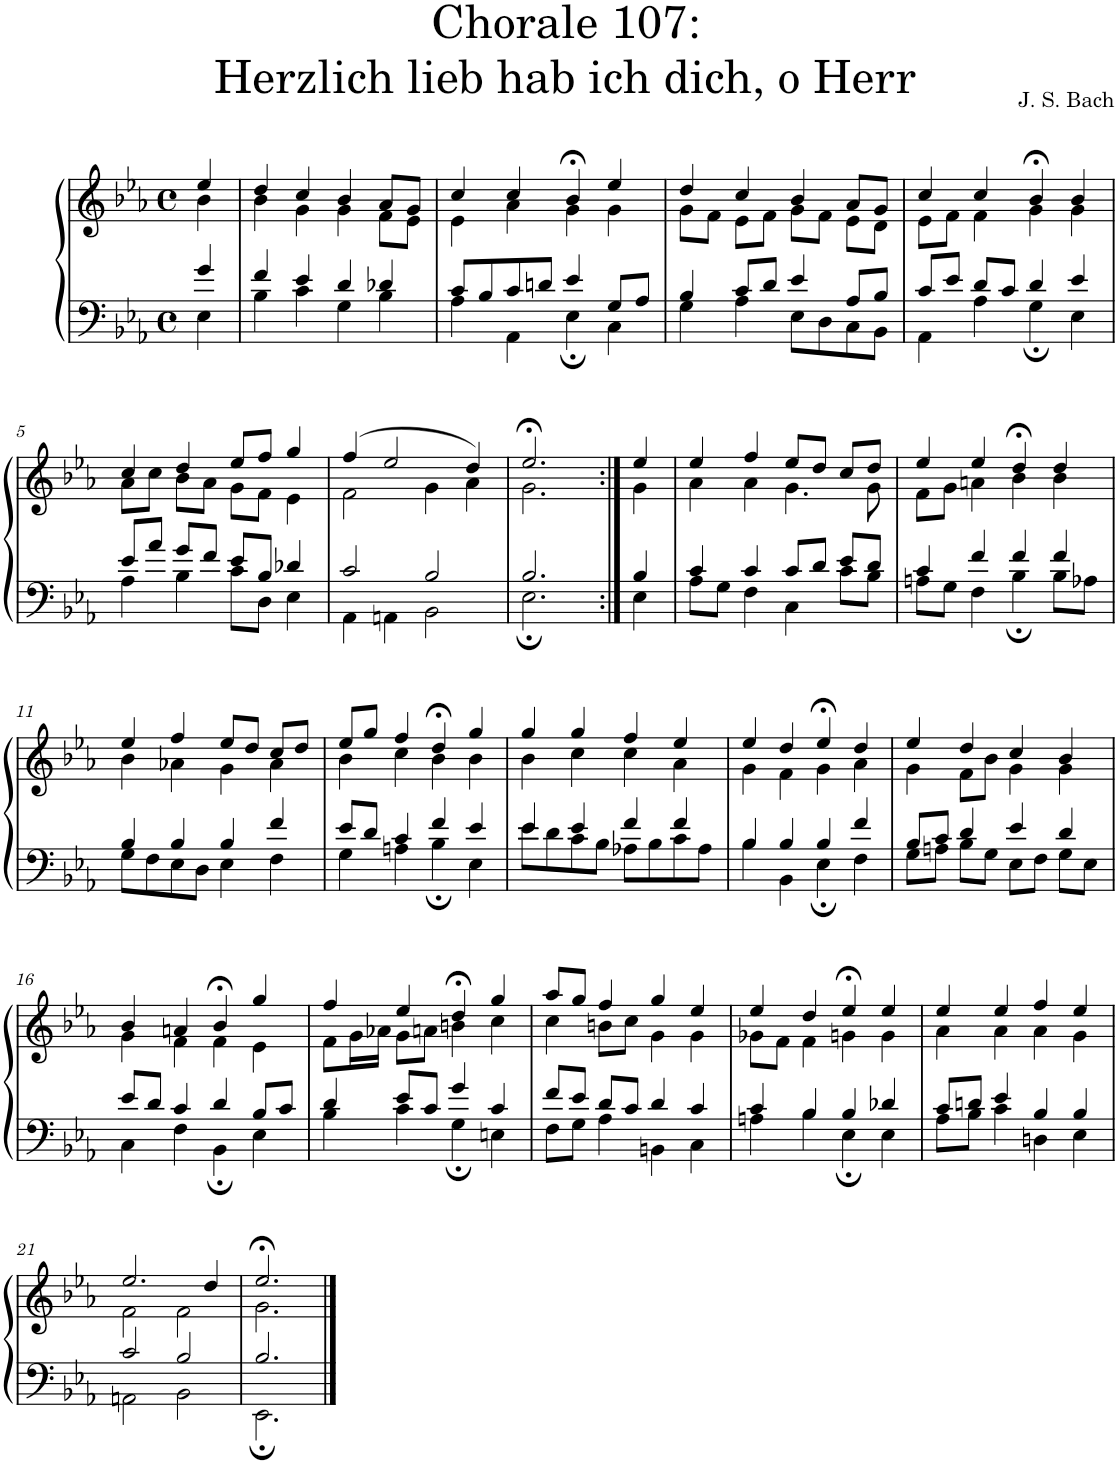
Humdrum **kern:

**kern	**kern
*part1	*part1
*staff2	*staff1
*I"S,A	*
*clefF4	*clefG2
*k[b-e-a-]	*k[b-e-a-]
*M4/4	*M4/4
*met(c)	*met(c)
=	=
*^	*^
4g/	4E-\	4ee-/	4b-\
=1	=1	=1	=1
4f/	4B-\	4dd/	4b-\
4e-/	4c\	4cc/	4g\
4d/	4G\	4b-/	4g\
4d-X/	4B-\	8a-/L	8f\L
.	.	8g/J	8e-\J
=2	=2	=2	=2
8c/L	4A-\	4cc/	4e-\
8B-/	.	.	.
8c/	4AA-\	4cc/	4a-\
8dn/J	.	.	.
4e-/	4E-;\	4b-;</	4g\
8G/L	4C\	4ee-/	4g\
8A-/J	.	.	.
=3	=3	=3	=3
4B-/	4G\	4dd/	8g\L
.	.	.	8f\J
8c/L	4A-\	4cc/	8e-\L
8d/J	.	.	8f\J
4e-/	8E-\L	4b-/	8g\L
.	8D\	.	8f\J
8A-/L	8C\	8a-/L	8e-\L
8B-/J	8BB-\J	8g/J	8d\J
=4	=4	=4	=4
8c/L	4AA-\	4cc/	8e-\L
8e-/J	.	.	8f\J
8d/L	4A-\	4cc/	4f\
8c/J	.	.	.
4d/	4G;\	4b-;</	4g\
4e-/	4E-\	4b-/	4g\
!!LO:LB:g=z	!!
=5	=5	=5	=5
8e-/L	4A-\	4cc/	8a-\L
8a-/J	.	.	8cc\J
8g/L	4B-\	4dd/	8b-\L
8f/J	.	.	8a-\J
8e-/L	8c\L	8ee-/L	8g\L
8B-/J	8D\J	8ff/J	8f\J
4d-X/	4E-\	4gg/	4e-\
=6	=6	=6	=6
2c/	4AA-\	(>4ff/	2f\
.	4AAn\	2ee-/	.
2B-/	2BB-\	.	4g\
.	.	4dd/)	4a-\
=1550	=1550	=1550	=1550
2.B-/	2.E-;\	2.ee-;</	2.g\
=1551:|!	=1551:|!	=1551:|!	=1551:|!
4B-/	4E-\	4ee-/	4g\
=9	=9	=9	=9
4c/	8A-\L	4ee-/	4a-\
.	8G\J	.	.
4c/	4F\	4ff/	4a-\
8c/L	4C\	8ee-/L	4.g\
8d/J	.	8dd/J	.
8e-/L	8c\L	8cc/L	.
8d/J	8B-\J	8dd/J	8g\
=10	=10	=10	=10
4c/	8An\L	4ee-/	8f\L
.	8G\J	.	8g\J
4f/	4F\	4ee-/	4an\
4f/	4B-;\	4dd;</	4b-\
4f/	8B-\L	4dd/	4b-\
.	8A-X\J	.	.
!!LO:LB:g=z	!!
=11	=11	=11	=11
4B-/	8G\L	4ee-/	4b-\
.	8F\	.	.
4B-/	8E-\	4ff/	4a-X\
.	8D\J	.	.
4B-/	4E-\	8ee-/L	4g\
.	.	8dd/J	.
4f/	4F\	8cc/L	4a-\
.	.	8dd/J	.
=12	=12	=12	=12
8e-/L	4G\	8ee-/L	4b-\
8d/J	.	8gg/J	.
4c/	4An\	4ff/	4cc\
4f/	4B-;\	4dd;</	4b-\
4e-/	4E-\	4gg/	4b-\
=13	=13	=13	=13
4e-/	8e-\L	4gg/	4b-\
.	8d\	.	.
4e-/	8c\	4gg/	4cc\
.	8B-\J	.	.
4f/	8A-X\L	4ff/	4cc\
.	8B-\	.	.
4f/	8c\	4ee-/	4a-\
.	8A-\J	.	.
=14	=14	=14	=14
4B-/	4B-\	4ee-/	4g\
4B-/	4BB-\	4dd/	4f\
4B-/	4E-;\	4ee-;</	4g\
4f/	4F\	4dd/	4a-\
=15	=15	=15	=15
8B-/L	8G\L	4ee-/	4g\
8c/J	8An\J	.	.
4d/	8B-\L	4dd/	8f\L
.	8G\J	.	8b-\J
4e-/	8E-\L	4cc/	4g\
.	8F\J	.	.
4d/	8G\L	4b-/	4g\
.	8E-\J	.	.
!!LO:LB:g=z	!!
=16	=16	=16	=16
8e-/L	4C\	4b-/	4g\
8d/J	.	.	.
4c/	4F\	4an/	4f\
4d/	4BB-;\	4b-;</	4f\
8B-/L	4E-\	4gg/	4e-\
8c/J	.	.	.
=17	=17	=17	=17
4d/	4B-\	4ff/	8f\L
.	.	.	16g\L
.	.	.	16a-X\JJ
8e-/L	4c\	4ee-/	8g\L
8c/J	.	.	8an\J
4g/	4G;\	4dd;</	4bn\
4c/	4En\	4gg/	4cc\
=18	=18	=18	=18
8f/L	8F\L	8aa-/L	4cc\
8e-/J	8G\J	8gg/J	.
8d/L	4A-\	4ff/	8bn\L
8c/J	.	.	8cc\J
4d/	4BBn\	4gg/	4g\
4c/	4C\	4ee-/	4g\
=19	=19	=19	=19
4c/	4An\	4ee-/	8g-X\L
.	.	.	8f\J
4B-/	4B-\	4dd/	4f\
4B-/	4E-;\	4ee-;</	4gn\
4d-X/	4E-\	4ee-/	4g\
=20	=20	=20	=20
8c/L	8A-\L	4ee-/	4a-\
8dn/J	8B-\J	.	.
4e-/	4c\	4ee-/	4a-\
4B-/	4Dn\	4ff/	4a-\
4B-/	4E-\	4ee-/	4g\
!!LO:LB:g=z	!!
=21	=21	=21	=21
2c/	2AAn\	2.ee-/	2f\
2B-/	2BB-\	.	2f\
.	.	4dd/	.
=22	=22	=22	=22
2.B-/	2.EE-;\	2.ee-;</	2.g\
*v	*v	*	*
*	*v	*v
==	==
*-	*-
